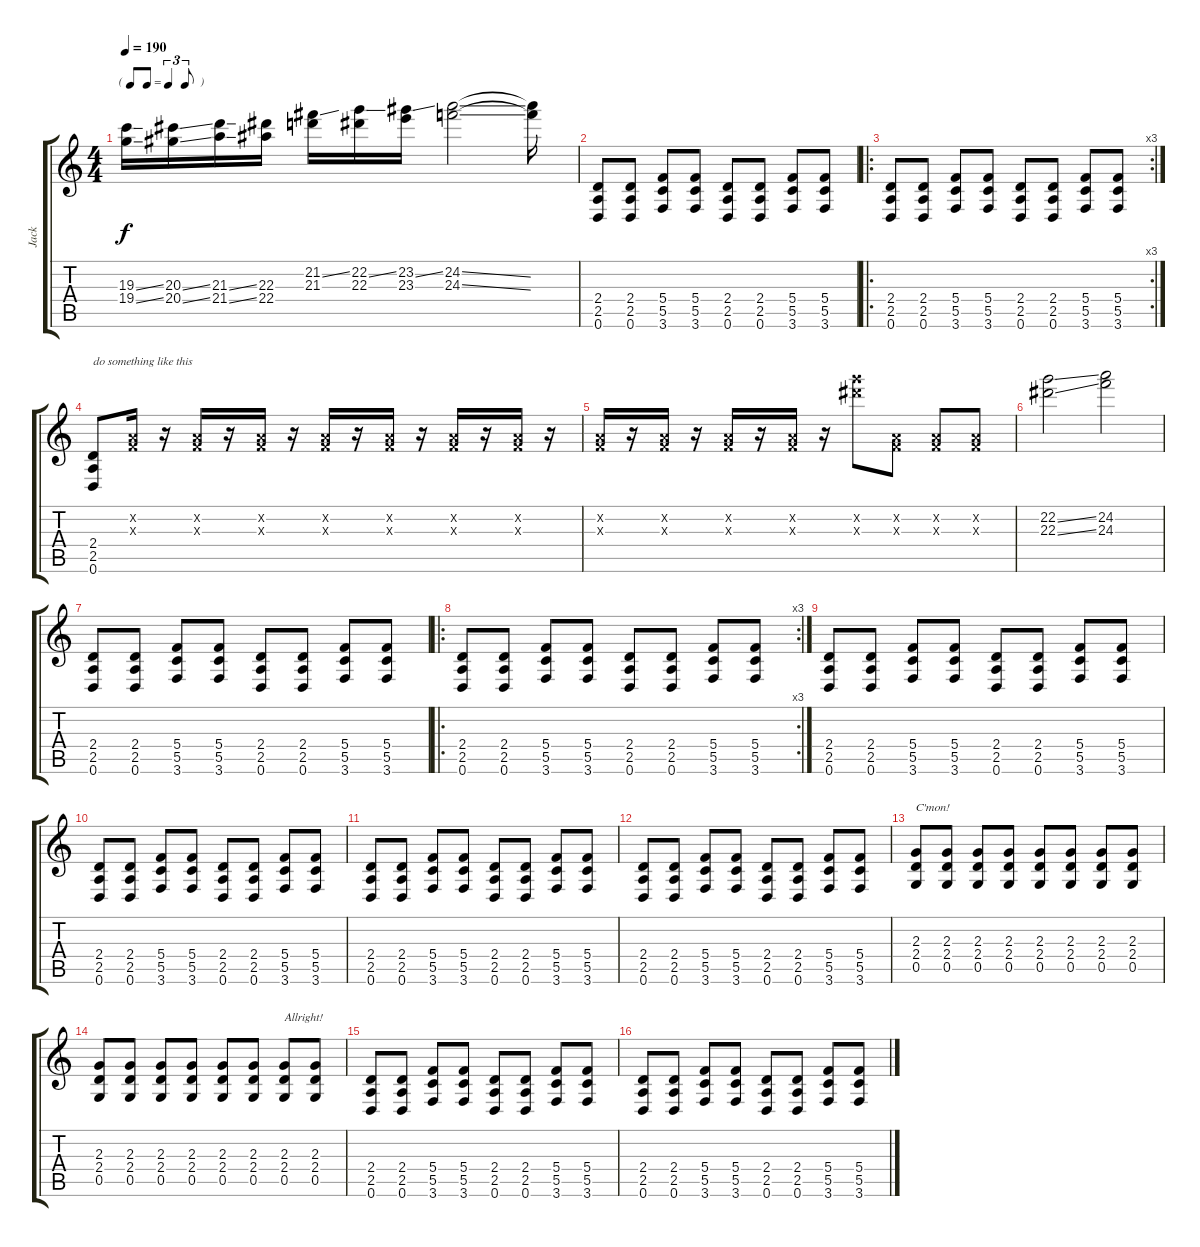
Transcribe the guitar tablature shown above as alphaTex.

\track ("Jack" "Jack") {instrument overdrivenguitar}
\staff {score tabs}
\tuning (D4 A3 F3 C3 G2 D2) {hide}
\ts (4 4)
\tf triplet8th
\tempo 190
\clef g2
\ks c
(19.3{ss} 19.4{ss}).16{dy f} (20.3{ss} 20.4{ss}).16 (21.3{ss} 21.4{ss}).16 (22.3 22.4).16 (21.2{ss} 21.3).16 (22.2{ss} 22.3).16 (23.2{ss} 23.3).16 (24.2{ss} 24.3{ss}).2 (24.2{t} 24.3{t}).16 |
(2.4 2.5 0.6).8 (2.4 2.5 0.6).8 (5.4 5.5 3.6).8 (5.4 5.5 3.6).8 (2.4 2.5 0.6).8 (2.4 2.5 0.6).8 (5.4 5.5 3.6).8 (5.4 5.5 3.6).8 |
\ro
\rc 3
(2.4 2.5 0.6).8 (2.4 2.5 0.6).8 (5.4 5.5 3.6).8 (5.4 5.5 3.6).8 (2.4 2.5 0.6).8 (2.4 2.5 0.6).8 (5.4 5.5 3.6).8 (5.4 5.5 3.6).8 |
(2.4 2.5 0.6).8{txt "do something like this"} (0.2{x} 0.3{x}).16 r.16 (0.2{x} 0.3{x}).16 r.16 (0.2{x} 0.3{x}).16 r.16 (0.2{x} 0.3{x}).16 r.16 (0.2{x} 0.3{x}).16 r.16 (0.2{x} 0.3{x}).16 r.16 (0.2{x} 0.3{x}).16 r.16 |
(0.2{x} 0.3{x}).16 r.16 (0.2{x} 0.3{x}).16 r.16 (0.2{x} 0.3{x}).16 r.16 (0.2{x} 0.3{x}).16 r.16 (22.2{x} 22.3{x}).8 (0.2{x} 0.3{x}).8 (0.2{x} 0.3{x}).8 (0.2{x} 0.3{x}).8 |
(22.2{ss} 22.3{ss}).2 (24.2 24.3).2 |
(2.4 2.5 0.6).8 (2.4 2.5 0.6).8 (5.4 5.5 3.6).8 (5.4 5.5 3.6).8 (2.4 2.5 0.6).8 (2.4 2.5 0.6).8 (5.4 5.5 3.6).8 (5.4 5.5 3.6).8 |
\ro
\rc 3
(2.4 2.5 0.6).8 (2.4 2.5 0.6).8 (5.4 5.5 3.6).8 (5.4 5.5 3.6).8 (2.4 2.5 0.6).8 (2.4 2.5 0.6).8 (5.4 5.5 3.6).8 (5.4 5.5 3.6).8 |
(2.4 2.5 0.6).8 (2.4 2.5 0.6).8 (5.4 5.5 3.6).8 (5.4 5.5 3.6).8 (2.4 2.5 0.6).8 (2.4 2.5 0.6).8 (5.4 5.5 3.6).8 (5.4 5.5 3.6).8 |
(2.4 2.5 0.6).8 (2.4 2.5 0.6).8 (5.4 5.5 3.6).8 (5.4 5.5 3.6).8 (2.4 2.5 0.6).8 (2.4 2.5 0.6).8 (5.4 5.5 3.6).8 (5.4 5.5 3.6).8 |
(2.4 2.5 0.6).8 (2.4 2.5 0.6).8 (5.4 5.5 3.6).8 (5.4 5.5 3.6).8 (2.4 2.5 0.6).8 (2.4 2.5 0.6).8 (5.4 5.5 3.6).8 (5.4 5.5 3.6).8 |
(2.4 2.5 0.6).8 (2.4 2.5 0.6).8 (5.4 5.5 3.6).8 (5.4 5.5 3.6).8 (2.4 2.5 0.6).8 (2.4 2.5 0.6).8 (5.4 5.5 3.6).8 (5.4 5.5 3.6).8 |
(2.3 2.4 0.5).8{txt "C'mon!"} (2.3 2.4 0.5).8 (2.3 2.4 0.5).8 (2.3 2.4 0.5).8 (2.3 2.4 0.5).8 (2.3 2.4 0.5).8 (2.3 2.4 0.5).8 (2.3 2.4 0.5).8 |
(2.3 2.4 0.5).8 (2.3 2.4 0.5).8 (2.3 2.4 0.5).8 (2.3 2.4 0.5).8 (2.3 2.4 0.5).8 (2.3 2.4 0.5).8 (2.3 2.4 0.5).8{txt "Allright!"} (2.3 2.4 0.5).8 |
(2.4 2.5 0.6).8 (2.4 2.5 0.6).8 (5.4 5.5 3.6).8 (5.4 5.5 3.6).8 (2.4 2.5 0.6).8 (2.4 2.5 0.6).8 (5.4 5.5 3.6).8 (5.4 5.5 3.6).8 |
(2.4 2.5 0.6).8 (2.4 2.5 0.6).8 (5.4 5.5 3.6).8 (5.4 5.5 3.6).8 (2.4 2.5 0.6).8 (2.4 2.5 0.6).8 (5.4 5.5 3.6).8 (5.4 5.5 3.6).8
